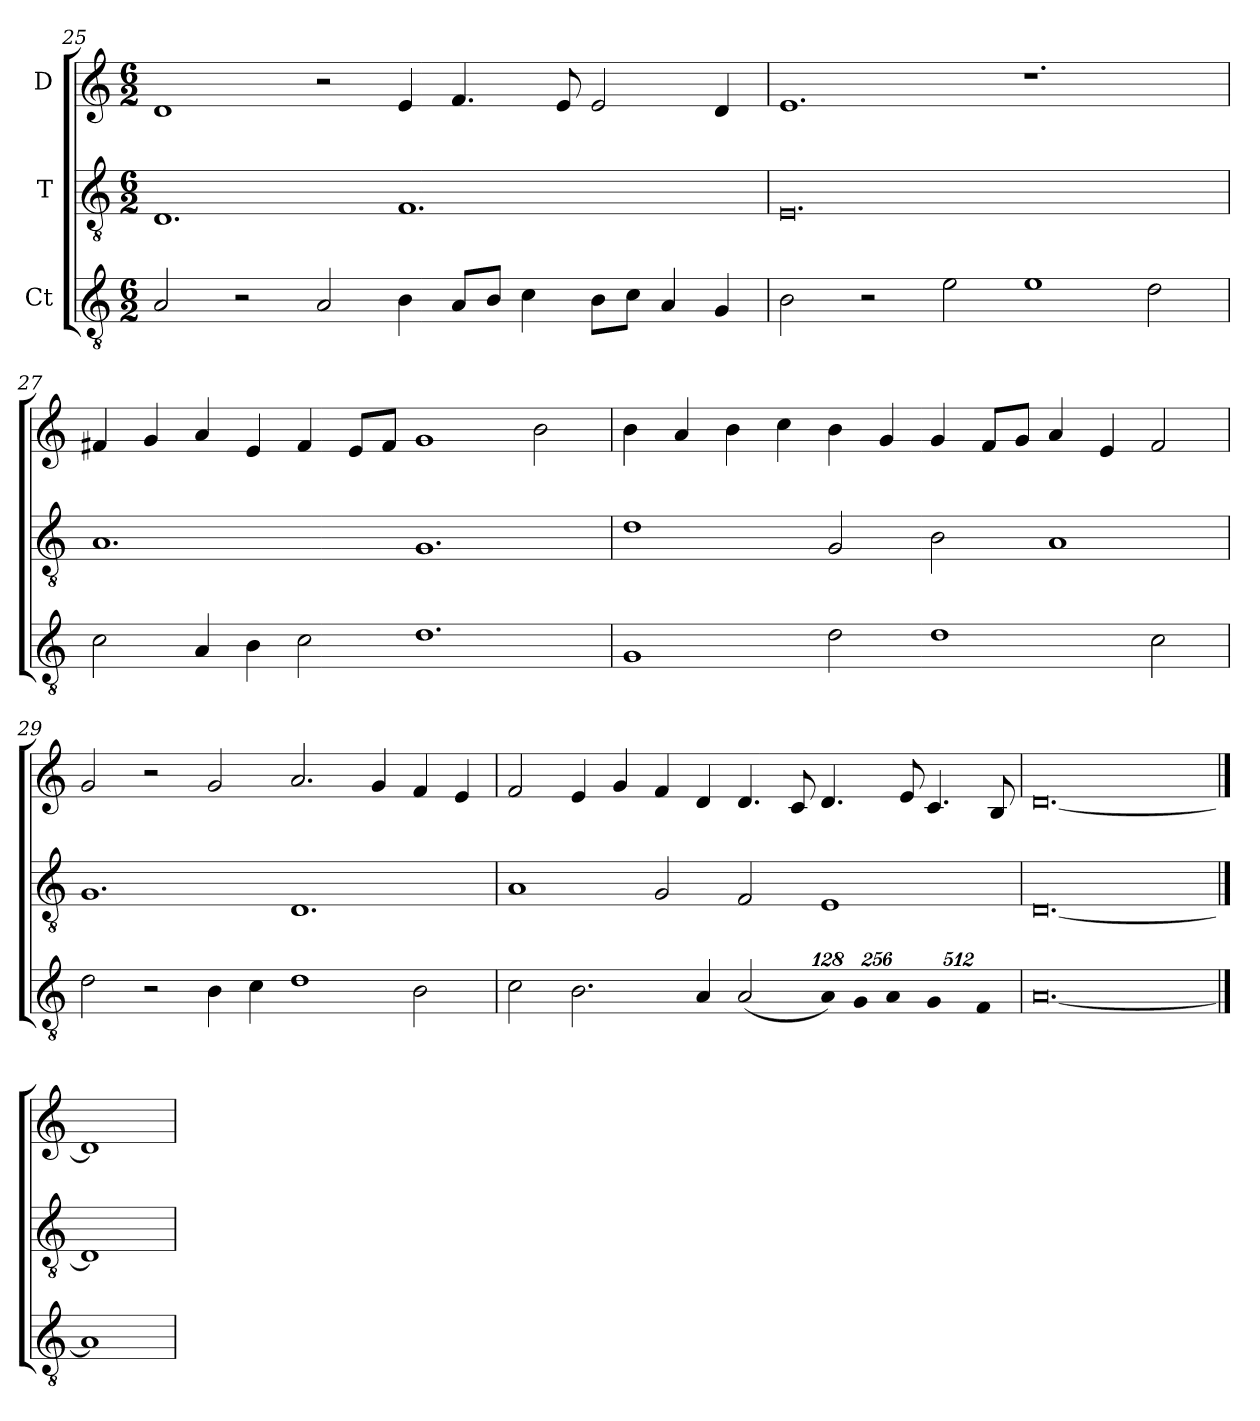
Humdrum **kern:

**kern	**kern	**kern
*part3	*part2	*part1
*staff3	*staff2	*staff1
*I"Ct	*I"T	*I"D
*clefGv2	*clefGv2	*clefG2
*ITrd7c12	*ITrd7c12	*
*k[]	*k[]	*k[]
*C:	*C:	*C:
*M6/2	*M6/2	*M6/2
=25	=25	=25
2AAi/	1.DDi/	1di/
2r	.	.
2AAi/	.	2r
4BBi\	1.FFi/	4ei/
8AAi/L	.	4.fi/
8BBi/J	.	.
4Ci\	.	.
.	.	8ei/
8BBi\L	.	2ei/
8Ci\J	.	.
4AAi/	.	.
4GGi/	.	4di/
=26	=26	=26
2BBi\	0.EEi/	1.ei/
2r	.	.
2Ei\	.	.
1Ei\	.	1.r
2Di\	.	.
=27	=27	=27
2Ci\	1.AAi/	4f#Xi/
.	.	4gi/
4AAi/	.	4ai/
4BBi\	.	4ei/
2Ci\	.	4f#i/
.	.	8ei/L
.	.	8f#i/J
1.Di\	1.GGi/	1gi/
.	.	2bi\
!!LO:LB:g=z
=28	=28	=28
1GGi/	1Di\	4bi\
.	.	4ai/
.	.	4bi\
.	.	4cci\
2Di\	2GGi/	4bi\
.	.	4gi/
1Di\	2BBi\	4gi/
.	.	8fi/L
.	.	8gi/J
.	1AAi/	4ai/
.	.	4ei/
2Ci\	.	2fi/
=29	=29	=29
2Di\	1.GGi/	2gi/
2r	.	2r
4BBi\	.	2gi/
4Ci\	.	.
1Di\	1.DDi/	2.ai/
.	.	4gi/
2BBi\	.	4fi/
.	.	4ei/
=30	=30	=30
2Ci\	1AAi/	2fi/
2.BBi\	.	4ei/
.	.	4gi/
.	2GGi/	4fi/
4AAi/	.	4di/
(2AAi/	2FFi/	4.di/
.	.	8ci/
*Xbrackettup	*	*
!LO:N:vis=4	!	!
512%85AAi/)	1EEi/	4.di/
!LO:N:vis=4	!	!
1024%171GGi/	.	.
!LO:N:vis=4	!	!
1024%171AAi/	.	.
.	.	8ei/
!LO:N:vis=2	!	!
1024%341GGi/	.	4.ci/
!LO:N:vis=4	!	!
1024%171FFi/	.	.
.	.	8Bi/
=31	=31	=31
[0.AAi/	[0.DDi/	[0.di/
==32	==32	==32
1AAi/]	1DDi/]	1di/]
=	=	=
*-	*-	*-
